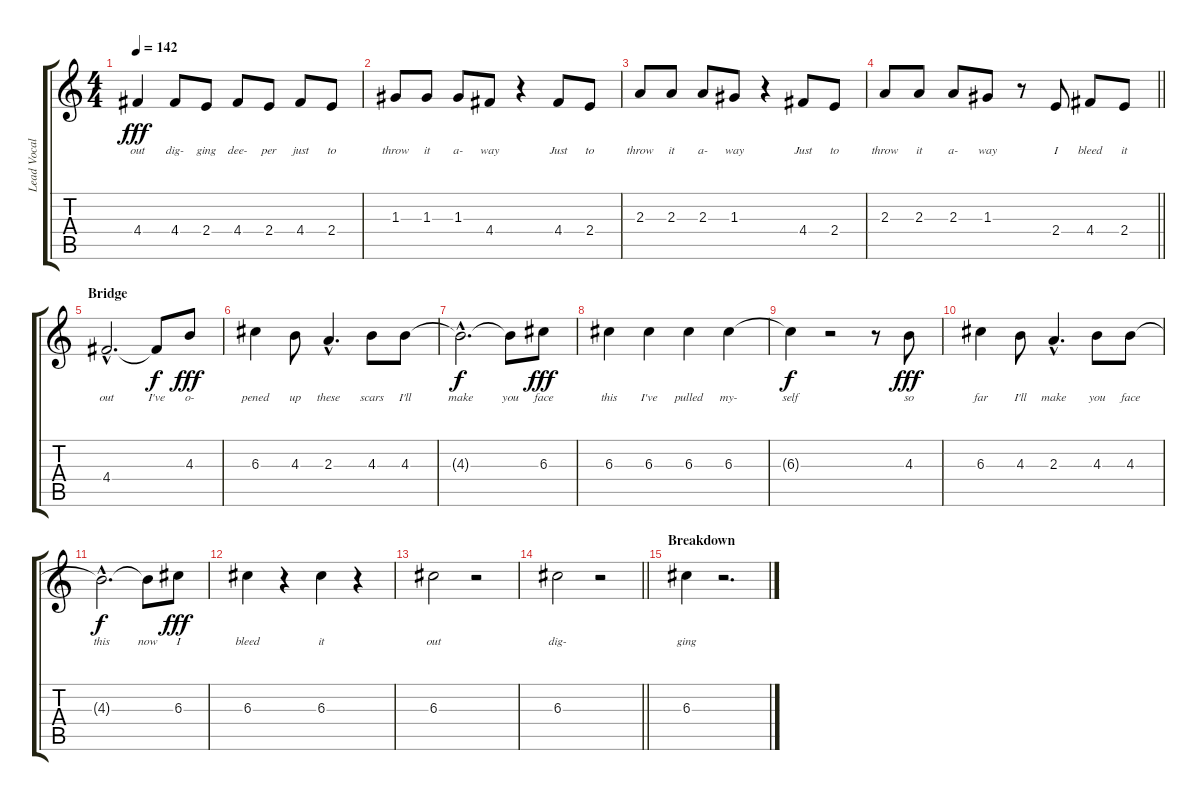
\track ("Lead Vocals" "Lead Vocal") {instrument overdrivenguitar}
\staff {score tabs}
\tuning (E4 B3 G3 D3 A2 E2) {hide}
\ts (4 4)
\tempo 142
\clef g2
\ks c
4.4.4{lyrics (0 "out") lyrics (1 "") lyrics (2 "") lyrics (3 "") lyrics (4 "") dy fff} 4.4.8{lyrics (0 "dig-") lyrics (1 "") lyrics (2 "") lyrics (3 "") lyrics (4 "")} 2.4.8{lyrics (0 "ging") lyrics (1 "") lyrics (2 "") lyrics (3 "") lyrics (4 "")} 4.4.8{lyrics (0 "dee-") lyrics (1 "") lyrics (2 "") lyrics (3 "") lyrics (4 "")} 2.4.8{lyrics (0 "per") lyrics (1 "") lyrics (2 "") lyrics (3 "") lyrics (4 "")} 4.4.8{lyrics (0 "just") lyrics (1 "") lyrics (2 "") lyrics (3 "") lyrics (4 "")} 2.4.8{lyrics (0 "to") lyrics (1 "") lyrics (2 "") lyrics (3 "") lyrics (4 "")} |
1.3.8{lyrics (0 "throw") lyrics (1 "") lyrics (2 "") lyrics (3 "") lyrics (4 "")} 1.3.8{lyrics (0 "it") lyrics (1 "") lyrics (2 "") lyrics (3 "") lyrics (4 "")} 1.3.8{lyrics (0 "a-") lyrics (1 "") lyrics (2 "") lyrics (3 "") lyrics (4 "")} 4.4.8{lyrics (0 "way") lyrics (1 "") lyrics (2 "") lyrics (3 "") lyrics (4 "")} r.4 4.4.8{lyrics (0 "Just") lyrics (1 "") lyrics (2 "") lyrics (3 "") lyrics (4 "")} 2.4.8{lyrics (0 "to") lyrics (1 "") lyrics (2 "") lyrics (3 "") lyrics (4 "")} |
2.3.8{lyrics (0 "throw") lyrics (1 "") lyrics (2 "") lyrics (3 "") lyrics (4 "")} 2.3.8{lyrics (0 "it") lyrics (1 "") lyrics (2 "") lyrics (3 "") lyrics (4 "")} 2.3.8{lyrics (0 "a-") lyrics (1 "") lyrics (2 "") lyrics (3 "") lyrics (4 "")} 1.3.8{lyrics (0 "way") lyrics (1 "") lyrics (2 "") lyrics (3 "") lyrics (4 "")} r.4 4.4.8{lyrics (0 "Just") lyrics (1 "") lyrics (2 "") lyrics (3 "") lyrics (4 "")} 2.4.8{lyrics (0 "to") lyrics (1 "") lyrics (2 "") lyrics (3 "") lyrics (4 "")} |
\barLineRight lightlight
2.3.8{lyrics (0 "throw") lyrics (1 "") lyrics (2 "") lyrics (3 "") lyrics (4 "")} 2.3.8{lyrics (0 "it") lyrics (1 "") lyrics (2 "") lyrics (3 "") lyrics (4 "")} 2.3.8{lyrics (0 "a-") lyrics (1 "") lyrics (2 "") lyrics (3 "") lyrics (4 "")} 1.3.8{lyrics (0 "way") lyrics (1 "") lyrics (2 "") lyrics (3 "") lyrics (4 "")} r.8 2.4.8{lyrics (0 "I") lyrics (1 "") lyrics (2 "") lyrics (3 "") lyrics (4 "")} 4.4.8{lyrics (0 "bleed") lyrics (1 "") lyrics (2 "") lyrics (3 "") lyrics (4 "")} 2.4.8{lyrics (0 "it") lyrics (1 "") lyrics (2 "") lyrics (3 "") lyrics (4 "")} |
\section ("" "Bridge")
4.4{hac}.2{d lyrics (0 "out") lyrics (1 "") lyrics (2 "") lyrics (3 "") lyrics (4 "")} 4.4{t}.8{lyrics (0 "I've") lyrics (1 "") lyrics (2 "") lyrics (3 "") lyrics (4 "") dy f} 4.3.8{lyrics (0 "o-") lyrics (1 "") lyrics (2 "") lyrics (3 "") lyrics (4 "") dy fff} |
6.3.4{lyrics (0 "pened") lyrics (1 "") lyrics (2 "") lyrics (3 "") lyrics (4 "")} 4.3.8{lyrics (0 "up") lyrics (1 "") lyrics (2 "") lyrics (3 "") lyrics (4 "")} 2.3{hac}.4{d lyrics (0 "these") lyrics (1 "") lyrics (2 "") lyrics (3 "") lyrics (4 "")} 4.3.8{lyrics (0 "scars") lyrics (1 "") lyrics (2 "") lyrics (3 "") lyrics (4 "")} 4.3.8{lyrics (0 "I'll") lyrics (1 "") lyrics (2 "") lyrics (3 "") lyrics (4 "")} |
4.3{hac t}.2{d lyrics (0 "make") lyrics (1 "") lyrics (2 "") lyrics (3 "") lyrics (4 "") dy f} 4.3{t}.8{lyrics (0 "you") lyrics (1 "") lyrics (2 "") lyrics (3 "") lyrics (4 "")} 6.3.8{lyrics (0 "face") lyrics (1 "") lyrics (2 "") lyrics (3 "") lyrics (4 "") dy fff} |
6.3.4{lyrics (0 "this") lyrics (1 "") lyrics (2 "") lyrics (3 "") lyrics (4 "")} 6.3.4{lyrics (0 "I've") lyrics (1 "") lyrics (2 "") lyrics (3 "") lyrics (4 "")} 6.3.4{lyrics (0 "pulled") lyrics (1 "") lyrics (2 "") lyrics (3 "") lyrics (4 "")} 6.3.4{lyrics (0 "my-") lyrics (1 "") lyrics (2 "") lyrics (3 "") lyrics (4 "")} |
6.3{t}.4{lyrics (0 "self") lyrics (1 "") lyrics (2 "") lyrics (3 "") lyrics (4 "") dy f} r.2 r.8 4.3.8{lyrics (0 "so") lyrics (1 "") lyrics (2 "") lyrics (3 "") lyrics (4 "") dy fff} |
6.3.4{lyrics (0 "far") lyrics (1 "") lyrics (2 "") lyrics (3 "") lyrics (4 "")} 4.3.8{lyrics (0 "I'll") lyrics (1 "") lyrics (2 "") lyrics (3 "") lyrics (4 "")} 2.3{hac}.4{d lyrics (0 "make") lyrics (1 "") lyrics (2 "") lyrics (3 "") lyrics (4 "")} 4.3.8{lyrics (0 "you") lyrics (1 "") lyrics (2 "") lyrics (3 "") lyrics (4 "")} 4.3.8{lyrics (0 "face") lyrics (1 "") lyrics (2 "") lyrics (3 "") lyrics (4 "")} |
4.3{hac t}.2{d lyrics (0 "this") lyrics (1 "") lyrics (2 "") lyrics (3 "") lyrics (4 "") dy f} 4.3{t}.8{lyrics (0 "now") lyrics (1 "") lyrics (2 "") lyrics (3 "") lyrics (4 "")} 6.3.8{lyrics (0 "I") lyrics (1 "") lyrics (2 "") lyrics (3 "") lyrics (4 "") dy fff} |
6.3.4{lyrics (0 "bleed") lyrics (1 "") lyrics (2 "") lyrics (3 "") lyrics (4 "")} r.4 6.3.4{lyrics (0 "it") lyrics (1 "") lyrics (2 "") lyrics (3 "") lyrics (4 "")} r.4 |
6.3.2{lyrics (0 "out") lyrics (1 "") lyrics (2 "") lyrics (3 "") lyrics (4 "")} r.2 |
\barLineRight lightlight
6.3.2{lyrics (0 "dig-") lyrics (1 "") lyrics (2 "") lyrics (3 "") lyrics (4 "")} r.2 |
\section ("" "Breakdown")
6.3.4{lyrics (0 "ging") lyrics (1 "") lyrics (2 "") lyrics (3 "") lyrics (4 "")} r.2{d}
